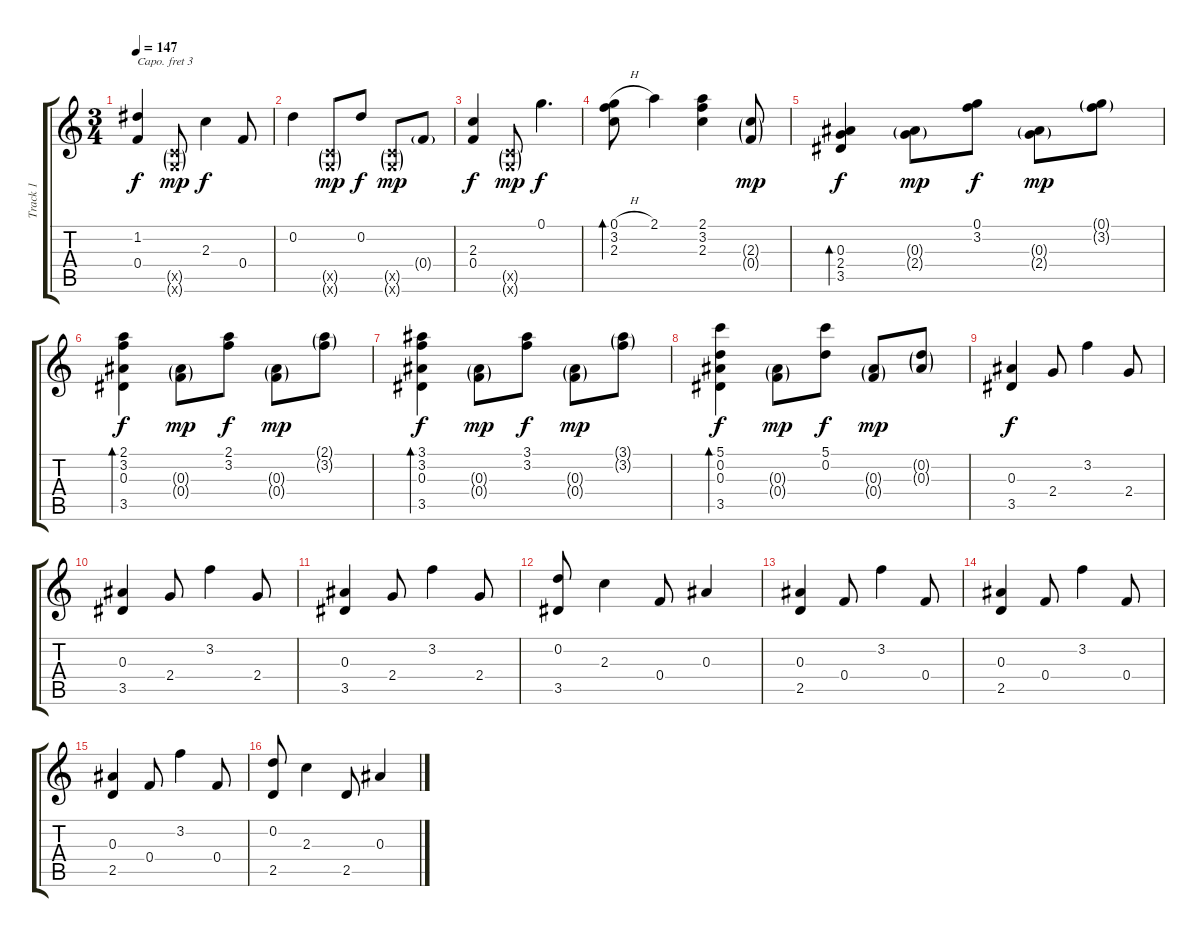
\track ("Track 1" "Track 1") {instrument acousticguitarsteel}
\staff {score tabs}
\capo 3
\tuning (E4 B3 G3 D3 A2 E2) {hide}
\ts (3 4)
\tempo 147
\clef g2
\ks c
(1.2 0.4).4{dy f} (0.5{g x} 0.6{g x}).8{dy mp} 2.3.4{dy f} 0.4.8 |
0.2.4 (0.5{g x} 0.6{g x}).8{dy mp} 0.2.8{dy f} (0.5{g x} 0.6{g x}).8{dy mp} 0.4{g}.8 |
(2.3 0.4).4{dy f} (0.5{g x} 0.6{g x}).8{dy mp} 0.1.4{d dy f} |
(0.1{h} 3.2 2.3).8{bd 120} 2.1.4 (2.1 3.2 2.3).4 (2.3{g} 0.4{g}).8{dy mp} |
(0.3 2.4 3.5).4{bd 60 dy f} (0.3{g} 2.4{g}).8{dy mp} (0.1 3.2).8{dy f} (0.3{g} 2.4{g}).8{dy mp} (0.1{g} 3.2{g}).8 |
(2.1 3.2 0.3 3.5).4{bd 60 dy f} (0.3{g} 0.4{g}).8{dy mp} (2.1 3.2).8{dy f} (0.3{g} 0.4{g}).8{dy mp} (2.1{g} 3.2{g}).8 |
(3.1 3.2 0.3 3.5).4{bd 60 dy f} (0.3{g} 0.4{g}).8{dy mp} (3.1 3.2).8{dy f} (0.3{g} 0.4{g}).8{dy mp} (3.1{g} 3.2{g}).8 |
(5.1 0.2 0.3 3.5).4{bd 60 dy f} (0.3{g} 0.4{g}).8{dy mp} (5.1 0.2).8{dy f} (0.3{g} 0.4{g}).8{dy mp} (0.2{g} 0.3{g}).8 |
(0.3 3.5).4{dy f} 2.4.8 3.2.4 2.4.8 |
(0.3 3.5).4 2.4.8 3.2.4 2.4.8 |
(0.3 3.5).4 2.4.8 3.2.4 2.4.8 |
(0.2 3.5).8 2.3.4 0.4.8 0.3.4 |
(0.3 2.5).4 0.4.8 3.2.4 0.4.8 |
(0.3 2.5).4 0.4.8 3.2.4 0.4.8 |
(0.3 2.5).4 0.4.8 3.2.4 0.4.8 |
(0.2 2.5).8 2.3.4 2.5.8 0.3.4
